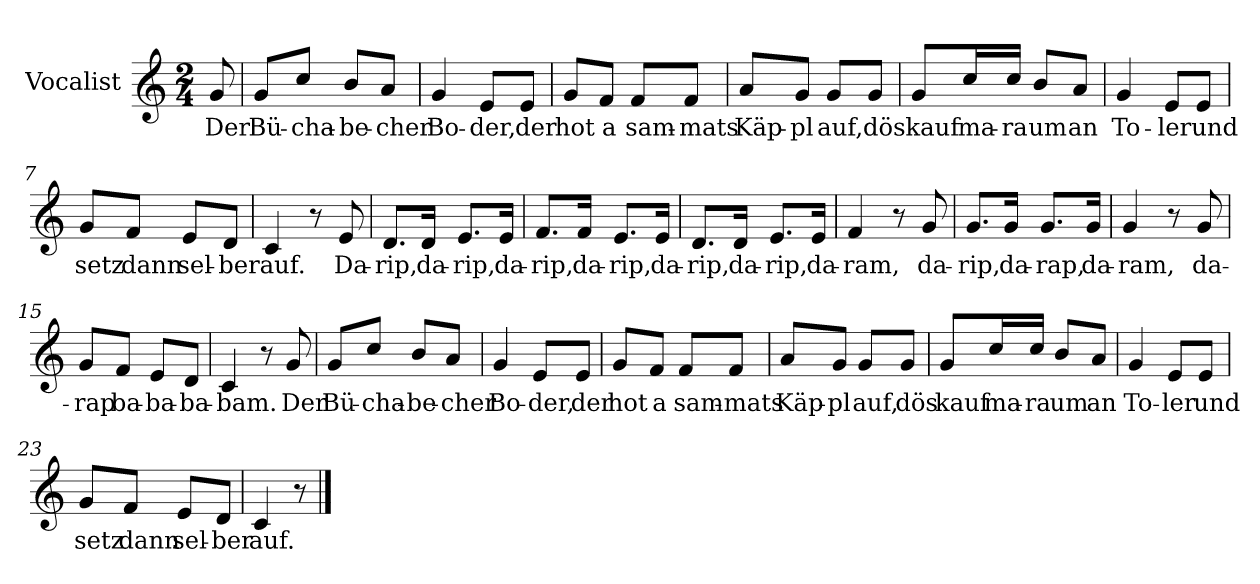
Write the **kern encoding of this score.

**kern	**text
*part1	*part1
*staff1	*staff1
*I"Vocalist	*
*k[]	*
*C:	*
*M2/4	*
=	=
8g	Der
=1	=1
8gL	Bü-
8ccJ	-cha-
8bL	-be-
8aJ	-cher
=2	=2
4g	Bo-
8eL	-der,
8eJ	der
=3	=3
8gL	hot
8fJ	a
8fL	sam-
8fJ	-mats
=4	=4
8aL	Käp-
8gJ	-pl
8gL	auf,
8gJ	dös
=5	=5
8gL	kauf
16ccL	ma-
16ccJJ	-ra
8bL	um
8aJ	an
=6	=6
4g	To-
8eL	-ler
8eJ	und
=7	=7
8gL	setz
8fJ	dann
8eL	sel-
8dJ	-ber
=8	=8
4c	auf.
8r	.
8e	Da-
=9	=9
8.dL	-rip,
16dJk	da-
8.eL	-rip,
16eJk	da-
=10	=10
8.fL	-rip,
16fJk	da-
8.eL	-rip,
16eJk	da-
=11	=11
8.dL	-rip,
16dJk	da-
8.eL	-rip,
16eJk	da-
=12	=12
4f	-ram,
8r	.
8g	da-
=13	=13
8.gL	-rip,
16gJk	da-
8.gL	-rap,
16gJk	da-
=14	=14
4g	-ram,
8r	.
8g	da-
=15	=15
8gL	-rap
8fJ	ba-
8eL	-ba-
8dJ	-ba-
=16	=16
4c	-bam.
8r	.
8g	Der
=17	=17
8gL	Bü-
8ccJ	-cha-
8bL	-be-
8aJ	-cher
=18	=18
4g	Bo-
8eL	-der,
8eJ	der
=19	=19
8gL	hot
8fJ	a
8fL	sam-
8fJ	-mats
=20	=20
8aL	Käp-
8gJ	-pl
8gL	auf,
8gJ	dös
=21	=21
8gL	kauf
16ccL	ma-
16ccJJ	-ra
8bL	um
8aJ	an
=22	=22
4g	To-
8eL	-ler
8eJ	und
=23	=23
8gL	setz
8fJ	dann
8eL	sel-
8dJ	-ber
=24	=24
4c	auf.
8r	.
==	==
*-	*-
